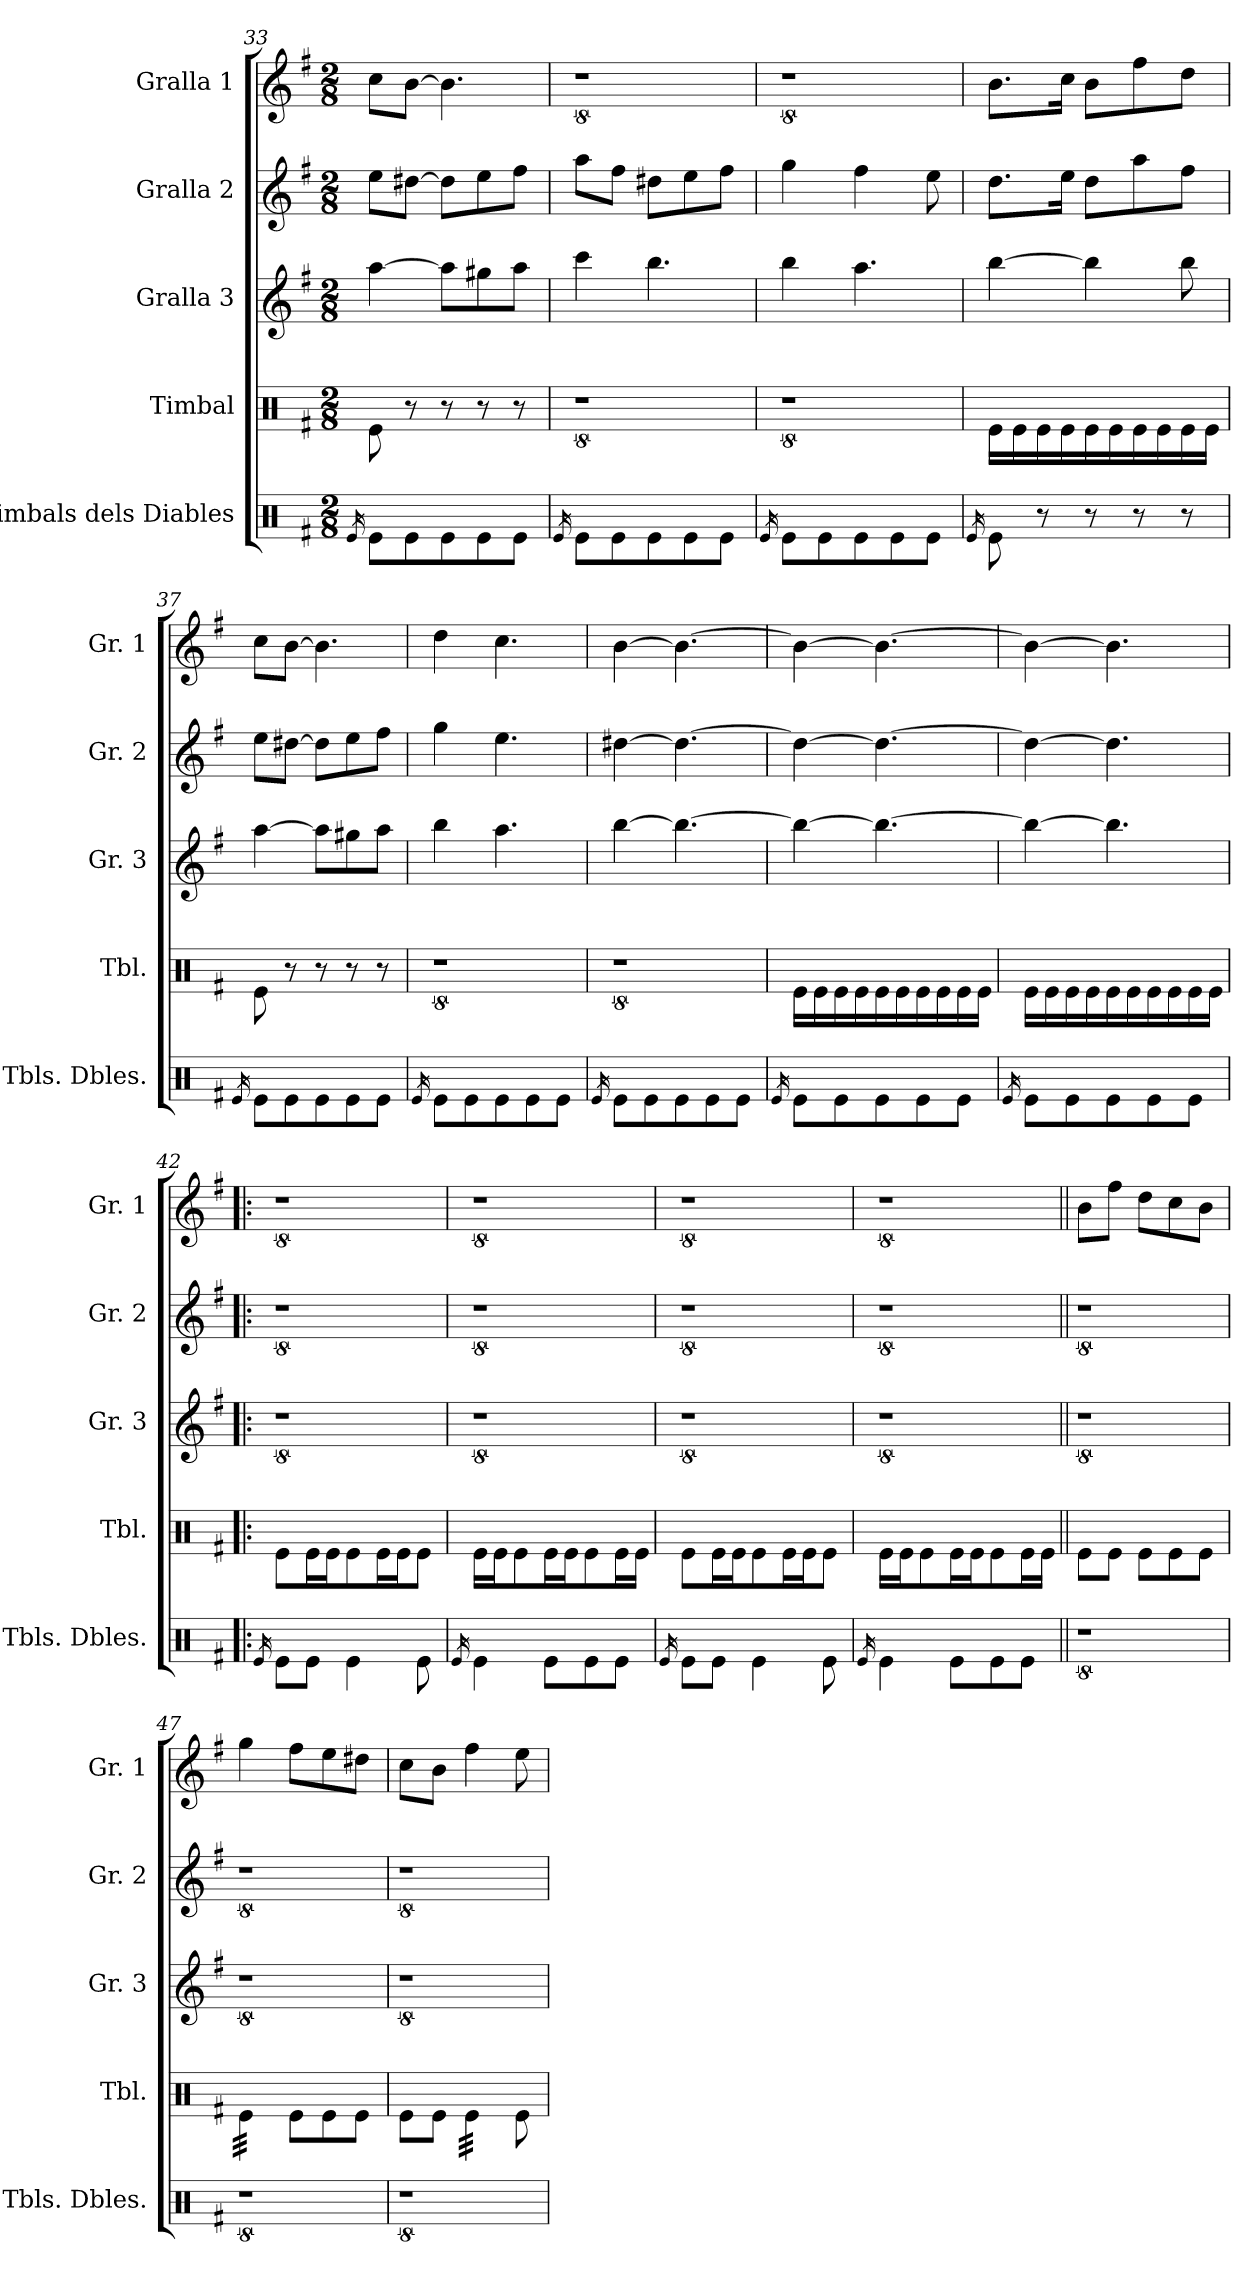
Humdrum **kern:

**kern	**kern	**kern	**kern	**kern
*part5	*part4	*part3	*part2	*part1
*staff5	*staff4	*staff3	*staff2	*staff1
*I"Timbals dels Diables	*I"Timbal	*I"Gralla 3	*I"Gralla 2	*I"Gralla 1
*I'Tbls. Dbles.	*I'Tbl.	*I'Gr. 3	*I'Gr. 2	*I'Gr. 1
*clefX	*clefX	*clefG2	*clefG2	*clefG2
*k[f#]	*k[f#]	*k[f#]	*k[f#]	*k[f#]
*G:	*G:	*G:	*G:	*G:
*M2/8+3/8	*M2/8+3/8	*M2/8+3/8	*M2/8+3/8	*M2/8+3/8
=33	=33	=33	=33	=33
16qRe/	.	.	.	.
8Re\L	8Re\	[4aa\	8ee\L	8cc\L
8Re\	8r	.	[8dd#X\J	[8b\J
8Re\	8r	8aa\L]	8dd#\L]	4.b\]
8Re\	8r	8gg#X\	8ee\	.
8Re\J	8r	8aa\J	8ff#\J	.
=34	=34	=34	=34	=34
16qRe/	.	.	.	.
8Re\L	8%5r	4ccc\	8aa\L	8%5r
8Re\	.	.	8ff#\J	.
8Re\	.	4.bb\	8dd#X\L	.
8Re\	.	.	8ee\	.
8Re\J	.	.	8ff#\J	.
=35	=35	=35	=35	=35
16qRe/	.	.	.	.
8Re\L	8%5r	4bb\	4gg\	8%5r
8Re\	.	.	.	.
8Re\	.	4.aa\	4ff#\	.
8Re\	.	.	.	.
8Re\J	.	.	8ee\	.
=36	=36	=36	=36	=36
16qRe/	.	.	.	.
8Re\	16Re\LL	[4bb\	8.dd\L	8.b\L
.	16Re\	.	.	.
8r	16Re\	.	.	.
.	16Re\	.	16ee\Jk	16cc\Jk
8r	16Re\	4bb\]	8dd\L	8b\L
.	16Re\	.	.	.
8r	16Re\	.	8aa\	8ff#\
.	16Re\	.	.	.
8r	16Re\	8bb\	8ff#\J	8dd\J
.	16Re\JJ	.	.	.
!!LO:LB:g=z
=37	=37	=37	=37	=37
16qRe/	.	.	.	.
8Re\L	8Re\	[4aa\	8ee\L	8cc\L
8Re\	8r	.	[8dd#X\J	[8b\J
8Re\	8r	8aa\L]	8dd#\L]	4.b\]
8Re\	8r	8gg#X\	8ee\	.
8Re\J	8r	8aa\J	8ff#\J	.
=38	=38	=38	=38	=38
16qRe/	.	.	.	.
8Re\L	8%5r	4bb\	4gg\	4dd\
8Re\	.	.	.	.
8Re\	.	4.aa\	4.ee\	4.cc\
8Re\	.	.	.	.
8Re\J	.	.	.	.
=39	=39	=39	=39	=39
16qRe/	.	.	.	.
8Re\L	8%5r	[4bb\	[4dd#X\	[4b\
8Re\	.	.	.	.
8Re\	.	4.bb\_	4.dd#\_	4.b\_
8Re\	.	.	.	.
8Re\J	.	.	.	.
=40	=40	=40	=40	=40
16qRe/	.	.	.	.
8Re\L	16Re\LL	4bb\_	4dd#\_	4b\_
.	16Re\	.	.	.
8Re\	16Re\	.	.	.
.	16Re\	.	.	.
8Re\	16Re\	4.bb\_	4.dd#\_	4.b\_
.	16Re\	.	.	.
8Re\	16Re\	.	.	.
.	16Re\	.	.	.
8Re\J	16Re\	.	.	.
.	16Re\JJ	.	.	.
=41	=41	=41	=41	=41
16qRe/	.	.	.	.
8Re\L	16Re\LL	4bb\_	4dd#\_	4b\_
.	16Re\	.	.	.
8Re\	16Re\	.	.	.
.	16Re\	.	.	.
8Re\	16Re\	4.bb\]	4.dd#\]	4.b\]
.	16Re\	.	.	.
8Re\	16Re\	.	.	.
.	16Re\	.	.	.
8Re\J	16Re\	.	.	.
.	16Re\JJ	.	.	.
=42!|:	=42!|:	=42!|:	=42!|:	=42!|:
16qRe/	.	.	.	.
8Re\L	8Re\L	8%5r	8%5r	8%5r
8Re\J	16Re\L	.	.	.
.	16Re\J	.	.	.
4Re\	8Re\	.	.	.
.	16Re\L	.	.	.
.	16Re\J	.	.	.
8Re\	8Re\J	.	.	.
=43	=43	=43	=43	=43
16qRe/	.	.	.	.
4Re\	16Re\LL	8%5r	8%5r	8%5r
.	16Re\J	.	.	.
.	8Re\	.	.	.
8Re\L	16Re\L	.	.	.
.	16Re\J	.	.	.
8Re\	8Re\	.	.	.
8Re\J	16Re\L	.	.	.
.	16Re\JJ	.	.	.
!!LO:PB:g=z
=44	=44	=44	=44	=44
16qRe/	.	.	.	.
8Re\L	8Re\L	8%5r	8%5r	8%5r
8Re\J	16Re\L	.	.	.
.	16Re\J	.	.	.
4Re\	8Re\	.	.	.
.	16Re\L	.	.	.
.	16Re\J	.	.	.
8Re\	8Re\J	.	.	.
=45	=45	=45	=45	=45
16qRe/	.	.	.	.
4Re\	16Re\LL	8%5r	8%5r	8%5r
.	16Re\J	.	.	.
.	8Re\	.	.	.
8Re\L	16Re\L	.	.	.
.	16Re\J	.	.	.
8Re\	8Re\	.	.	.
8Re\J	16Re\L	.	.	.
.	16Re\JJ	.	.	.
=46||	=46||	=46||	=46||	=46||
8%5r	8Re\L	8%5r	8%5r	8b\L
.	8Re\J	.	.	8ff#\J
.	8Re\L	.	.	8dd\L
.	8Re\	.	.	8cc\
.	8Re\J	.	.	8b\J
=47	=47	=47	=47	=47
*	*tremolo	*	*	*
8%5r	32Re\LLL	8%5r	8%5r	4gg\
.	32Re\	.	.	.
.	32Re\	.	.	.
.	32Re\	.	.	.
.	32Re\	.	.	.
.	32Re\	.	.	.
.	32Re\	.	.	.
.	32Re\JJJ	.	.	.
*	*Xtremolo	*	*	*
.	8Re\L	.	.	8ff#\L
.	8Re\	.	.	8ee\
.	8Re\J	.	.	8dd#X\J
=48	=48	=48	=48	=48
8%5r	8Re\L	8%5r	8%5r	8cc\L
.	8Re\J	.	.	8b\J
*	*tremolo	*	*	*
.	32Re\LLL	.	.	4ff#\
.	32Re\	.	.	.
.	32Re\	.	.	.
.	32Re\	.	.	.
.	32Re\	.	.	.
.	32Re\	.	.	.
.	32Re\	.	.	.
.	32Re\JJJ	.	.	.
*	*Xtremolo	*	*	*
.	8Re\	.	.	8ee\
=	=	=	=	=
*-	*-	*-	*-	*-
